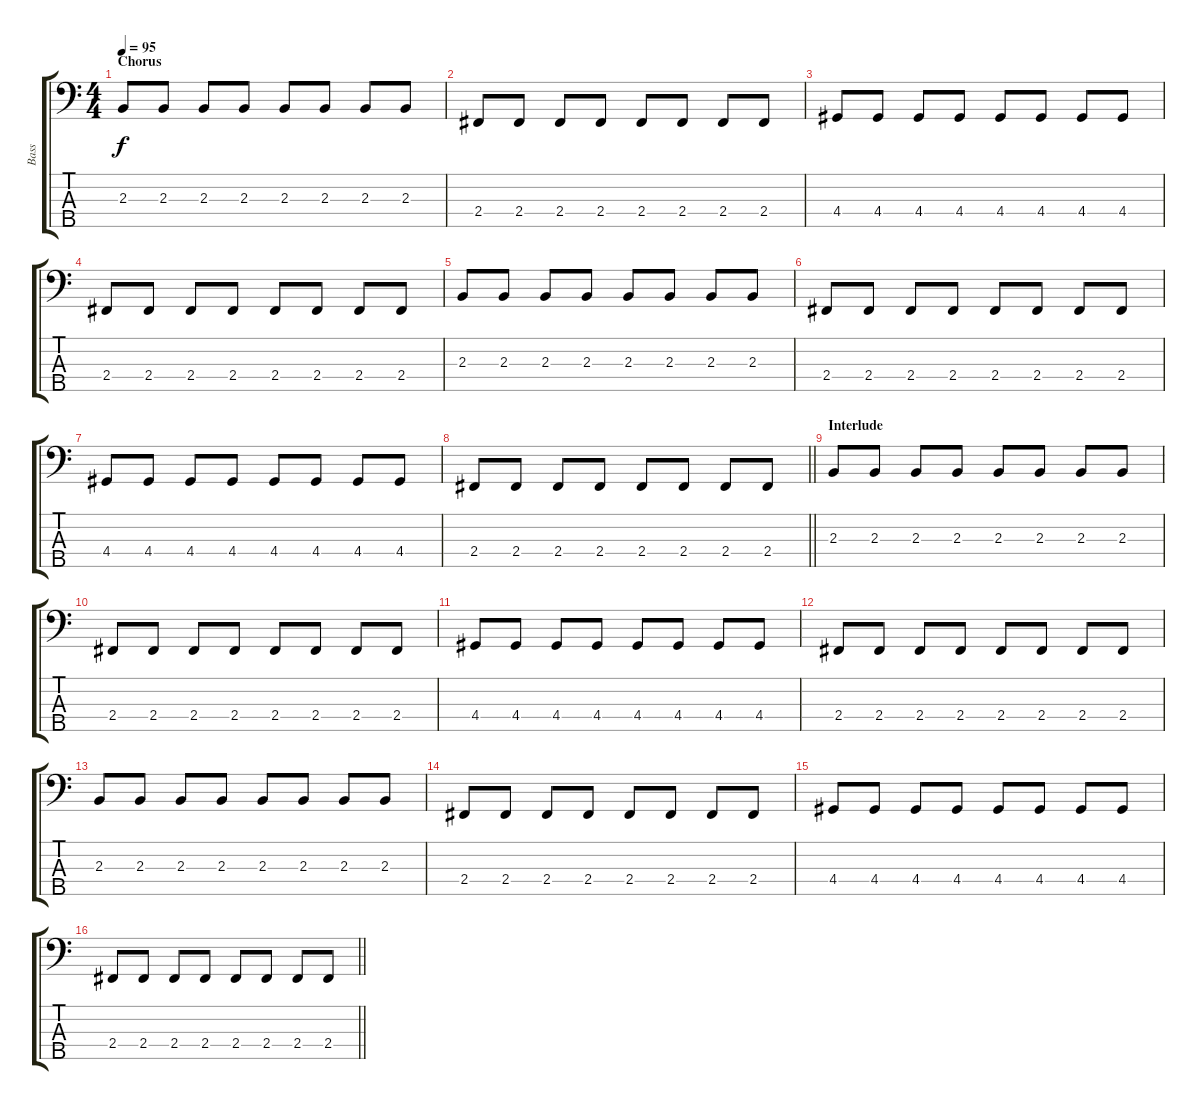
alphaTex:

\track ("Bass" "Bass") {instrument electricbassfinger}
\staff {score tabs}
\tuning (G2 D2 A1 E1 B0) {hide}
\ts (4 4)
\section ("" "Chorus ")
\tempo 95
\clef f4
\ks c
2.3.8{dy f} 2.3.8 2.3.8 2.3.8 2.3.8 2.3.8 2.3.8 2.3.8 |
2.4.8 2.4.8 2.4.8 2.4.8 2.4.8 2.4.8 2.4.8 2.4.8 |
4.4.8 4.4.8 4.4.8 4.4.8 4.4.8 4.4.8 4.4.8 4.4.8 |
2.4.8 2.4.8 2.4.8 2.4.8 2.4.8 2.4.8 2.4.8 2.4.8 |
2.3.8 2.3.8 2.3.8 2.3.8 2.3.8 2.3.8 2.3.8 2.3.8 |
2.4.8 2.4.8 2.4.8 2.4.8 2.4.8 2.4.8 2.4.8 2.4.8 |
4.4.8 4.4.8 4.4.8 4.4.8 4.4.8 4.4.8 4.4.8 4.4.8 |
\barLineRight lightlight
2.4.8 2.4.8 2.4.8 2.4.8 2.4.8 2.4.8 2.4.8 2.4.8 |
\section ("" "Interlude ")
2.3.8 2.3.8 2.3.8 2.3.8 2.3.8 2.3.8 2.3.8 2.3.8 |
2.4.8 2.4.8 2.4.8 2.4.8 2.4.8 2.4.8 2.4.8 2.4.8 |
4.4.8 4.4.8 4.4.8 4.4.8 4.4.8 4.4.8 4.4.8 4.4.8 |
2.4.8 2.4.8 2.4.8 2.4.8 2.4.8 2.4.8 2.4.8 2.4.8 |
2.3.8 2.3.8 2.3.8 2.3.8 2.3.8 2.3.8 2.3.8 2.3.8 |
2.4.8 2.4.8 2.4.8 2.4.8 2.4.8 2.4.8 2.4.8 2.4.8 |
4.4.8 4.4.8 4.4.8 4.4.8 4.4.8 4.4.8 4.4.8 4.4.8 |
\barLineRight lightlight
2.4.8 2.4.8 2.4.8 2.4.8 2.4.8 2.4.8 2.4.8 2.4.8
